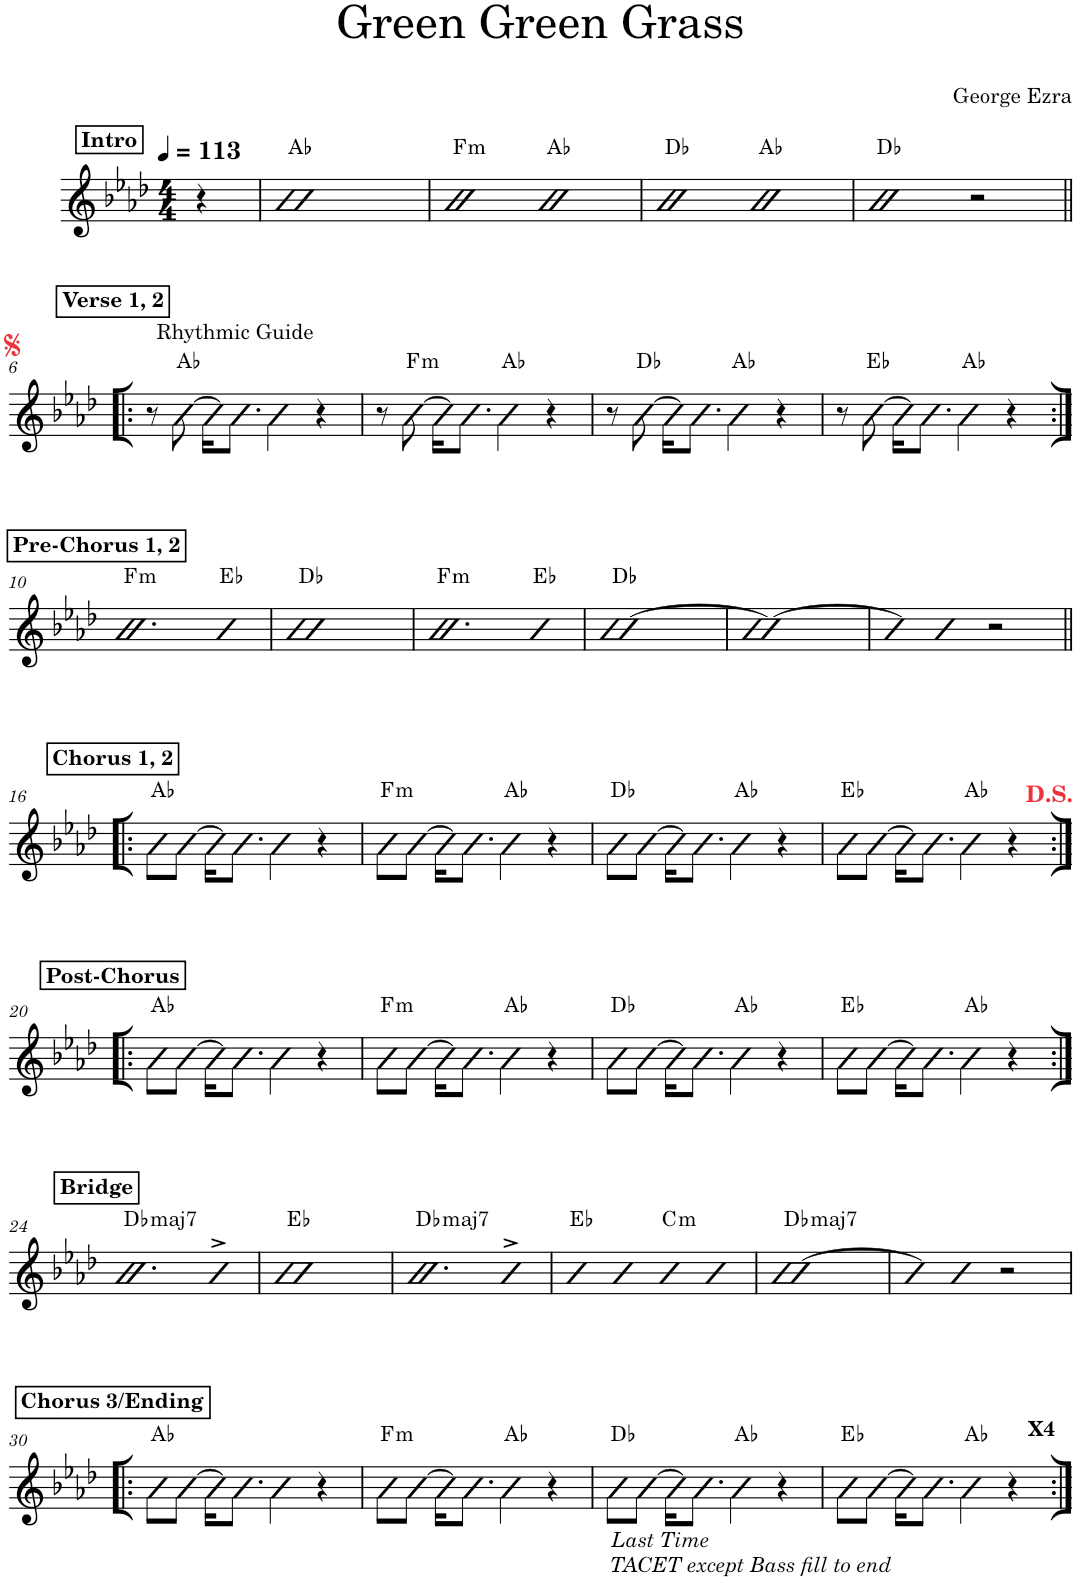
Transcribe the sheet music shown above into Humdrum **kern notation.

**kern	**harte
*part1	*part1
*staff1	*
*I"Piano	*
*I'Pno.	*
*clefG2	*
*k[b-e-a-d-]	*
*M4/4	*
*MM113	*
=1	=1
4r	.
!!LO:REH:place=s1:a:B:cj:t=Intro
=2	=2
1b-	Ab:maj
=3	=3
!	!LO:H:kt=m
2b-	F:min
2b-	Ab:maj
=4	=4
2b-	Db:maj
2b-	Ab:maj
=5	=5
2b-	Db:maj
2r	.
!!LO:LB:g=z
!!LO:REH:place=s1:a:B:cj:t=Verse 1, 2
=6!|:	=6!|:
!LO:TX:a:t=Rhythmic Guide	!
8r	.
[8b-\	Ab:maj
16b-\KL]	.
8.b-\J	.
4b-\	.
4r	.
=7	=7
8r	.
!	!LO:H:kt=m
[8b-\	F:min
16b-\KL]	.
8.b-\J	.
4b-\	Ab:maj
4r	.
=8	=8
8r	.
[8b-\	Db:maj
16b-\KL]	.
8.b-\J	.
4b-\	Ab:maj
4r	.
=9	=9
8r	.
[8b-\	Eb:maj
16b-\KL]	.
8.b-\J	.
4b-\	Ab:maj
4r	.
!!LO:LB:g=z
!!LO:REH:place=s1:a:B:cj:t=Pre-Chorus 1, 2
=10:|!	=10:|!
!	!LO:H:kt=m
2.b-	F:min
4b-	Eb:maj
=11	=11
1b-	Db:maj
=12	=12
!	!LO:H:kt=m
2.b-	F:min
4b-	Eb:maj
=13	=13
[1b-	Db:maj
=14	=14
1b-_	.
=15	=15
4b-]	.
4b-	.
2r	.
!!LO:LB:g=z
!!LO:REH:place=s1:a:B:cj:t=Chorus 1, 2
=16!|:	=16!|:
8b-\L	Ab:maj
[8b-\J	.
16b-\KL]	.
8.b-\J	.
4b-\	.
4r	.
=17	=17
!	!LO:H:kt=m
8b-\L	F:min
[8b-\J	.
16b-\KL]	.
8.b-\J	.
4b-\	Ab:maj
4r	.
=18	=18
8b-\L	Db:maj
[8b-\J	.
16b-\KL]	.
8.b-\J	.
4b-\	Ab:maj
4r	.
=19	=19
8b-\L	Eb:maj
[8b-\J	.
16b-\KL]	.
8.b-\J	.
4b-\	Ab:maj
4r	.
!!LO:LB:g=z
!!LO:REH:place=s1:a:B:cj:t=Post-Chorus
=20:|!|:	=20:|!|:
8b-\L	Ab:maj
[8b-\J	.
16b-\KL]	.
8.b-\J	.
4b-\	.
4r	.
=21	=21
!	!LO:H:kt=m
8b-\L	F:min
[8b-\J	.
16b-\KL]	.
8.b-\J	.
4b-\	Ab:maj
4r	.
=22	=22
8b-\L	Db:maj
[8b-\J	.
16b-\KL]	.
8.b-\J	.
4b-\	Ab:maj
4r	.
=23	=23
8b-\L	Eb:maj
[8b-\J	.
16b-\KL]	.
8.b-\J	.
4b-\	Ab:maj
4r	.
!!LO:LB:g=z
!!LO:REH:place=s1:a:B:cj:t=Bridge
=24:|!	=24:|!
!	!LO:H:kt=maj7
2.b-	Db:maj7
4b-^	.
=25	=25
1b-	Eb:maj
=26	=26
!	!LO:H:kt=maj7
2.b-	Db:maj7
4b-^	.
=27	=27
4b-	Eb:maj
4b-	.
!	!LO:H:kt=m
4b-	C:min
4b-	.
=28	=28
!	!LO:H:kt=maj7
[1b-	Db:maj7
=29	=29
4b-]	.
4b-	.
2r	.
!!LO:LB:g=z
!!LO:REH:place=s1:a:B:cj:t=Chorus 3/Ending
=30!|:	=30!|:
8b-\L	Ab:maj
[8b-\J	.
16b-\KL]	.
8.b-\J	.
4b-\	.
4r	.
=31	=31
!	!LO:H:kt=m
8b-\L	F:min
[8b-\J	.
16b-\KL]	.
8.b-\J	.
4b-\	Ab:maj
4r	.
=32	=32
!LO:TX:b:i:t=Last Time	!
!LO:TX:b:t=TACET except Bass fill to end	!
8b-\L	Db:maj
[8b-\J	.
16b-\KL]	.
8.b-\J	.
4b-\	Ab:maj
4r	.
=33	=33
8b-\L	Eb:maj
[8b-\J	.
16b-\KL]	.
8.b-\J	.
4b-\	Ab:maj
!LO:TX:a:B:t=X4	!
4r	.
=:|!	=:|!
*-	*-
